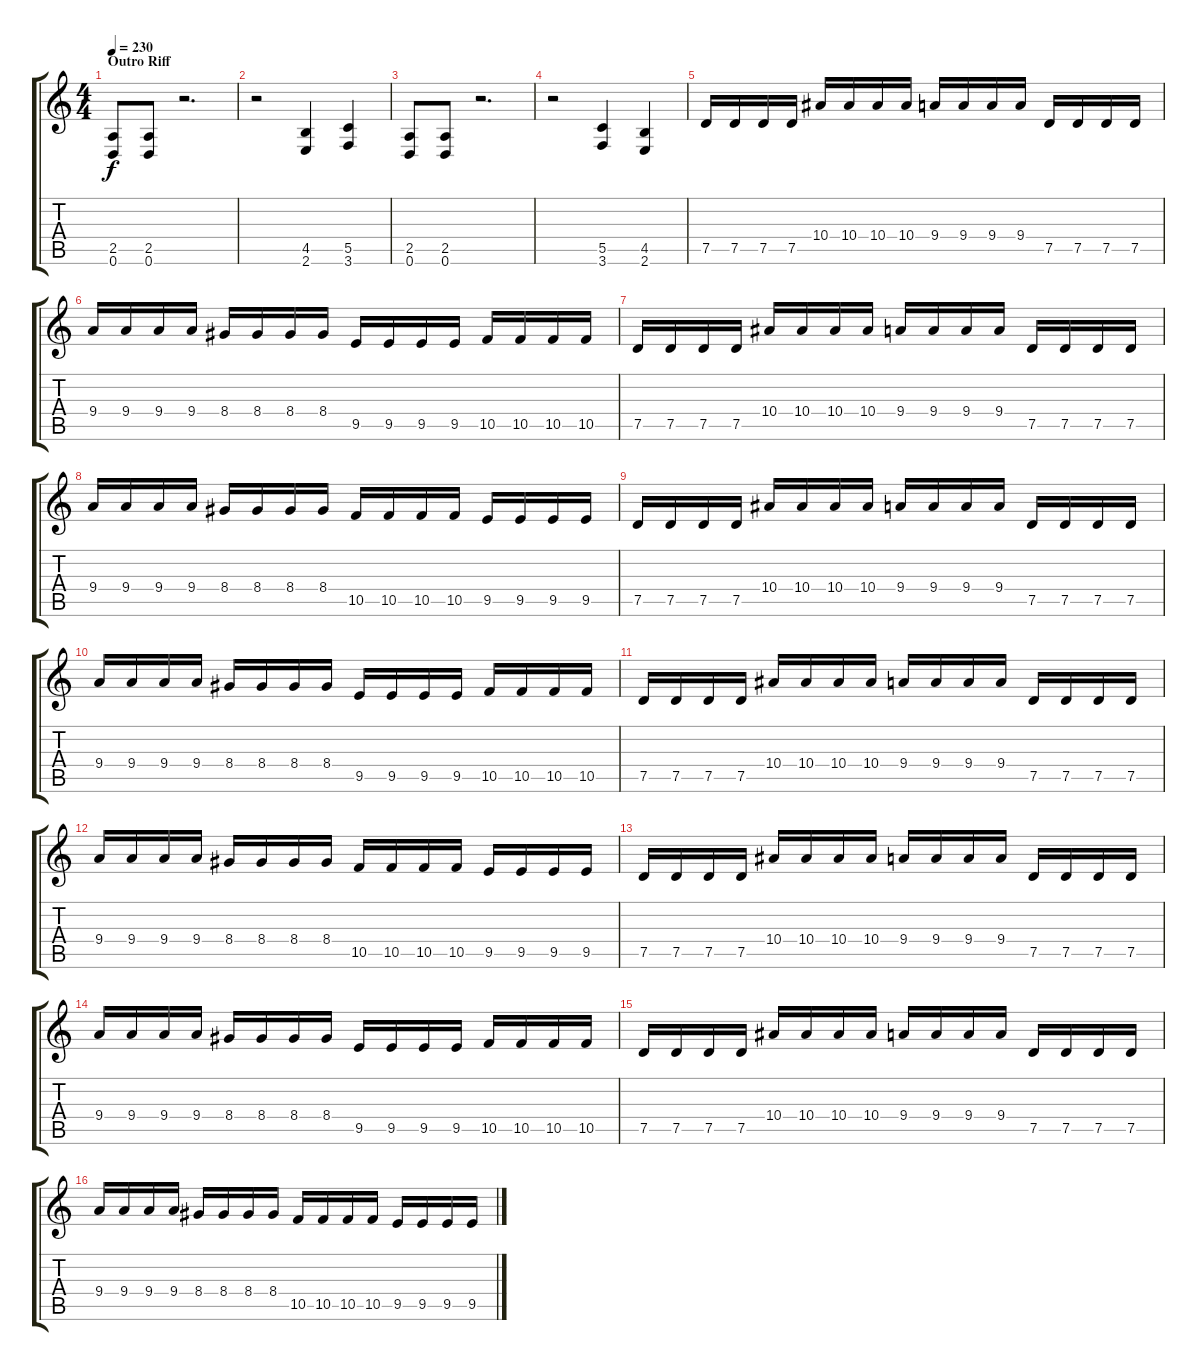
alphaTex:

\track "" {instrument overdrivenguitar}
\staff {score tabs}
\tuning (D4 A3 F3 C3 G2 D2) {hide}
\ts (4 4)
\section ("" "Outro Riff")
\tempo 230
\clef g2
\ks c
(2.5 0.6).8{dy f} (2.5 0.6).8 r.2{d} |
r.2 (4.5 2.6).4 (5.5 3.6).4 |
(2.5 0.6).8 (2.5 0.6).8 r.2{d} |
r.2 (5.5 3.6).4 (4.5 2.6).4 |
7.5.16 7.5.16 7.5.16 7.5.16 10.4.16 10.4.16 10.4.16 10.4.16 9.4.16 9.4.16 9.4.16 9.4.16 7.5.16 7.5.16 7.5.16 7.5.16 |
9.4.16 9.4.16 9.4.16 9.4.16 8.4.16 8.4.16 8.4.16 8.4.16 9.5.16 9.5.16 9.5.16 9.5.16 10.5.16 10.5.16 10.5.16 10.5.16 |
7.5.16 7.5.16 7.5.16 7.5.16 10.4.16 10.4.16 10.4.16 10.4.16 9.4.16 9.4.16 9.4.16 9.4.16 7.5.16 7.5.16 7.5.16 7.5.16 |
9.4.16 9.4.16 9.4.16 9.4.16 8.4.16 8.4.16 8.4.16 8.4.16 10.5.16 10.5.16 10.5.16 10.5.16 9.5.16 9.5.16 9.5.16 9.5.16 |
7.5.16 7.5.16 7.5.16 7.5.16 10.4.16 10.4.16 10.4.16 10.4.16 9.4.16 9.4.16 9.4.16 9.4.16 7.5.16 7.5.16 7.5.16 7.5.16 |
9.4.16 9.4.16 9.4.16 9.4.16 8.4.16 8.4.16 8.4.16 8.4.16 9.5.16 9.5.16 9.5.16 9.5.16 10.5.16 10.5.16 10.5.16 10.5.16 |
7.5.16 7.5.16 7.5.16 7.5.16 10.4.16 10.4.16 10.4.16 10.4.16 9.4.16 9.4.16 9.4.16 9.4.16 7.5.16 7.5.16 7.5.16 7.5.16 |
9.4.16 9.4.16 9.4.16 9.4.16 8.4.16 8.4.16 8.4.16 8.4.16 10.5.16 10.5.16 10.5.16 10.5.16 9.5.16 9.5.16 9.5.16 9.5.16 |
7.5.16 7.5.16 7.5.16 7.5.16 10.4.16 10.4.16 10.4.16 10.4.16 9.4.16 9.4.16 9.4.16 9.4.16 7.5.16 7.5.16 7.5.16 7.5.16 |
9.4.16 9.4.16 9.4.16 9.4.16 8.4.16 8.4.16 8.4.16 8.4.16 9.5.16 9.5.16 9.5.16 9.5.16 10.5.16 10.5.16 10.5.16 10.5.16 |
7.5.16 7.5.16 7.5.16 7.5.16 10.4.16 10.4.16 10.4.16 10.4.16 9.4.16 9.4.16 9.4.16 9.4.16 7.5.16 7.5.16 7.5.16 7.5.16 |
9.4.16 9.4.16 9.4.16 9.4.16 8.4.16 8.4.16 8.4.16 8.4.16 10.5.16 10.5.16 10.5.16 10.5.16 9.5.16 9.5.16 9.5.16 9.5.16
